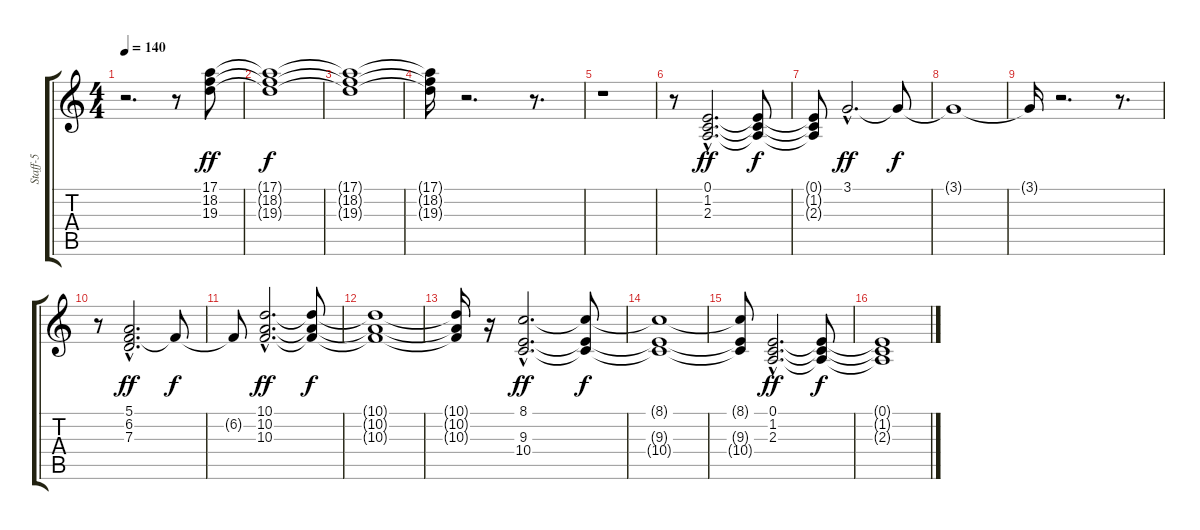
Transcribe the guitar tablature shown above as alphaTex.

\track ("Staff-5" "Staff-5") {instrument stringensemble2}
\staff {score tabs}
\tuning (E4 B3 G3 D3 A2 E2) {hide}
\ts (4 4)
\tempo 140
\clef g2
\ks c
r.2{d dy f} r.8 (17.1 18.2 19.3).8{dy ff} |
(17.1{t} 18.2{t} 19.3{t}).1{dy f} |
(17.1{t} 18.2{t} 19.3{t}).1 |
(17.1{t} 18.2{t} 19.3{t}).16 r.2{d} r.8{d} |
r.1 |
r.8 (0.1{hac} 1.2{hac} 2.3{hac}).2{d dy ff volume 8} (0.1{t} 1.2{t} 2.3{t}).8{dy f} |
(0.1{t} 1.2{t} 2.3{t}).8 3.1{hac}.2{d dy ff volume 16} 3.1{t}.8{dy f} |
3.1{t}.1 |
3.1{t}.16 r.2{d} r.8{d} |
r.8 (5.1 6.2{hac} 7.3).2{d dy ff volume 8} 6.2{t}.8{dy f} |
6.2{t}.8 (10.1{hac} 10.2{hac} 10.3{hac}).2{d dy ff volume 14} (10.1{t} 10.2{t} 10.3{t}).8{dy f} |
(10.1{t} 10.2{t} 10.3{t}).1 |
(10.1{t} 10.2{t} 10.3{t}).16 r.16 (8.1{hac} 9.3{hac} 10.4{hac}).2{d dy ff} (8.1{t} 9.3{t} 10.4{t}).8{dy f} |
(8.1{t} 9.3{t} 10.4{t}).1 |
(8.1{t} 9.3{t} 10.4{t}).8 (0.1{hac} 1.2{hac} 2.3{hac}).2{d dy ff volume 16} (0.1{t} 1.2{t} 2.3{t}).8{dy f} |
(0.1{t} 1.2{t} 2.3{t}).1
